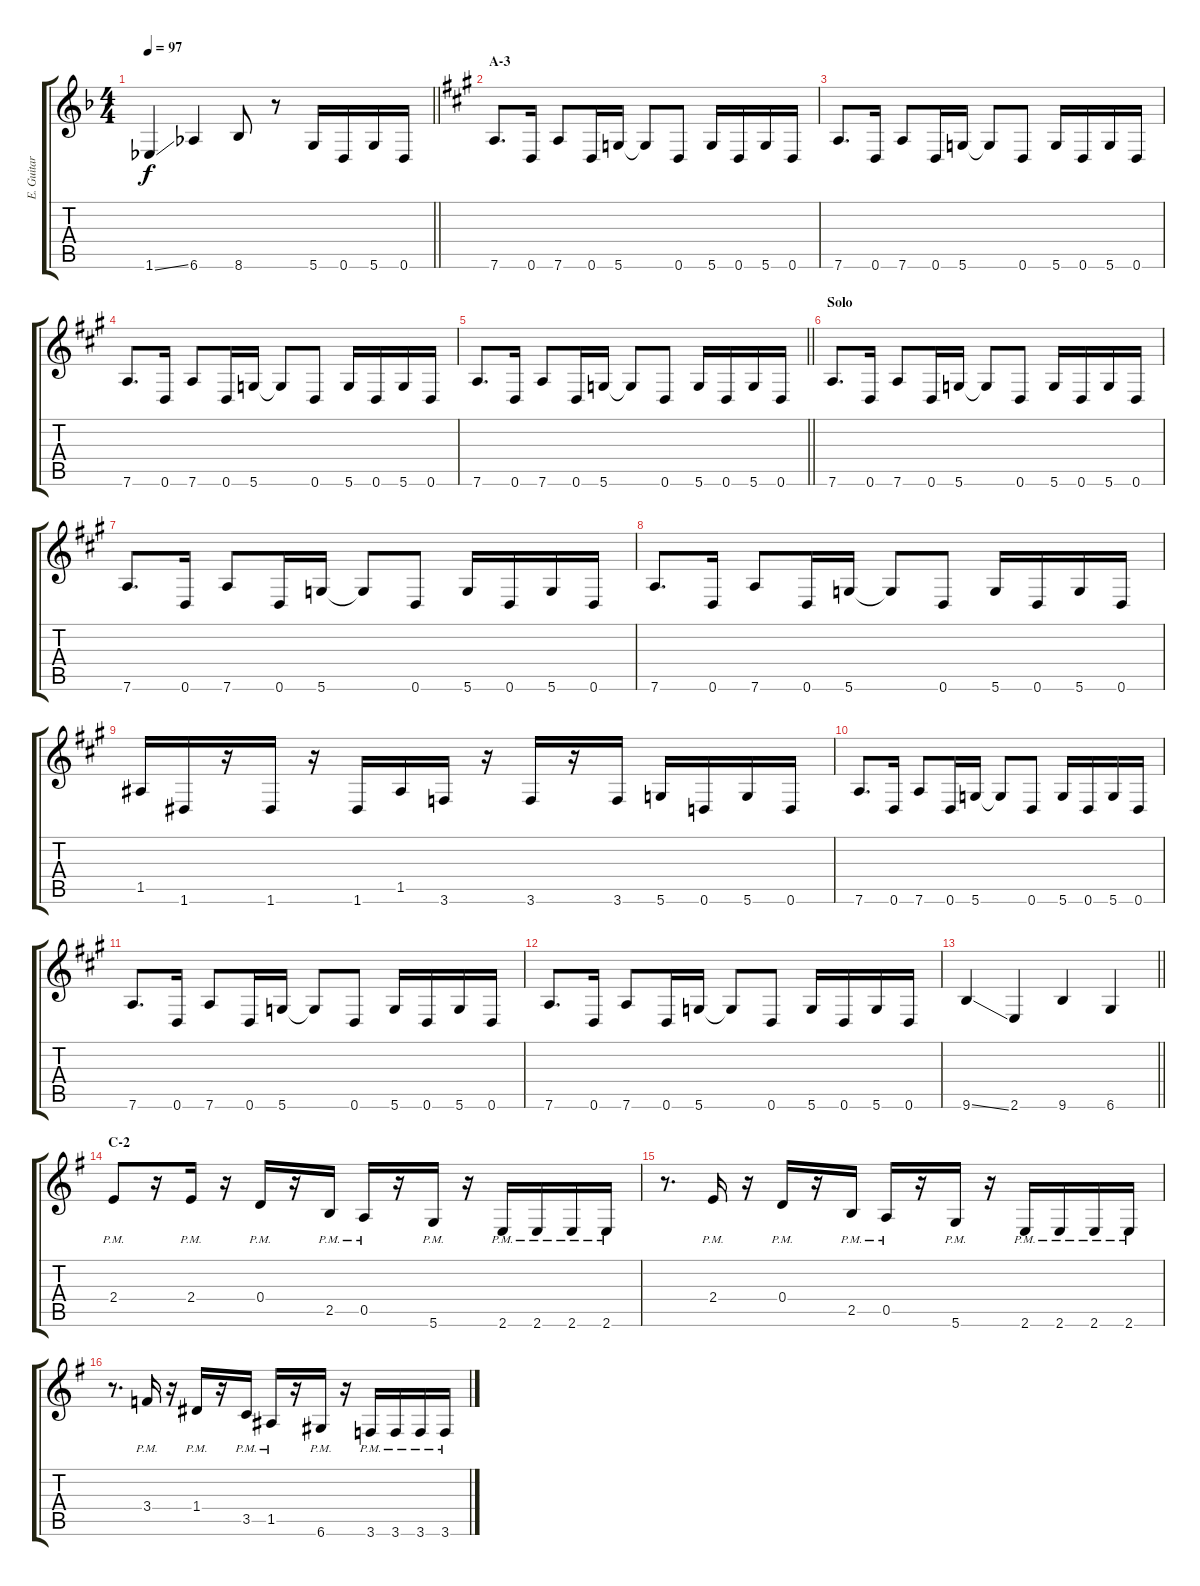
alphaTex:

\track ("E. Guitar II" "E. Guitar ") {instrument overdrivenguitar}
\staff {score tabs}
\tuning (E4 B3 G3 D3 A2 D2) {hide}
\ts (4 4)
\tempo 97
\clef g2
\barLineRight lightlight
\ks f
1.6{ss}.4{dy f} 6.6.4 8.6.8 r.8 5.6.16 0.6.16 5.6.16 0.6.16 |
\section ("" "A-3")
\ks a
7.6.8{d} 0.6.16 7.6.8 0.6.16 5.6.16 5.6{t}.8 0.6.8 5.6.16 0.6.16 5.6.16 0.6.16 |
7.6.8{d} 0.6.16 7.6.8 0.6.16 5.6.16 5.6{t}.8 0.6.8 5.6.16 0.6.16 5.6.16 0.6.16 |
7.6.8{d} 0.6.16 7.6.8 0.6.16 5.6.16 5.6{t}.8 0.6.8 5.6.16 0.6.16 5.6.16 0.6.16 |
\barLineRight lightlight
7.6.8{d} 0.6.16 7.6.8 0.6.16 5.6.16 5.6{t}.8 0.6.8 5.6.16 0.6.16 5.6.16 0.6.16 |
\section ("" "Solo")
7.6.8{d} 0.6.16 7.6.8 0.6.16 5.6.16 5.6{t}.8 0.6.8 5.6.16 0.6.16 5.6.16 0.6.16 |
7.6.8{d} 0.6.16 7.6.8 0.6.16 5.6.16 5.6{t}.8 0.6.8 5.6.16 0.6.16 5.6.16 0.6.16 |
7.6.8{d} 0.6.16 7.6.8 0.6.16 5.6.16 5.6{t}.8 0.6.8 5.6.16 0.6.16 5.6.16 0.6.16 |
1.5.16 1.6.16 r.16 1.6.16 r.16 1.6.16 1.5.16 3.6.16 r.16 3.6.16 r.16 3.6.16 5.6.16 0.6.16 5.6.16 0.6.16 |
7.6.8{d} 0.6.16 7.6.8 0.6.16 5.6.16 5.6{t}.8 0.6.8 5.6.16 0.6.16 5.6.16 0.6.16 |
7.6.8{d} 0.6.16 7.6.8 0.6.16 5.6.16 5.6{t}.8 0.6.8 5.6.16 0.6.16 5.6.16 0.6.16 |
7.6.8{d} 0.6.16 7.6.8 0.6.16 5.6.16 5.6{t}.8 0.6.8 5.6.16 0.6.16 5.6.16 0.6.16 |
\barLineRight lightlight
9.6{ss}.4 2.6.4 9.6.4 6.6.4 |
\section ("" "C-2")
\ks eminor
2.4{pm}.8 r.16 2.4{pm}.16 r.16 0.4{pm}.16 r.16 2.5{pm}.16 0.5{pm}.16 r.16 5.6{pm}.16 r.16 2.6{pm}.16 2.6{pm}.16 2.6{pm}.16 2.6{pm}.16 |
r.8{d} 2.4{pm}.16 r.16 0.4{pm}.16 r.16 2.5{pm}.16 0.5{pm}.16 r.16 5.6{pm}.16 r.16 2.6{pm}.16 2.6{pm}.16 2.6{pm}.16 2.6{pm}.16 |
r.8{d} 3.4{pm}.16 r.16 1.4{pm}.16 r.16 3.5{pm}.16 1.5{pm}.16 r.16 6.6{pm}.16 r.16 3.6{pm}.16 3.6{pm}.16 3.6{pm}.16 3.6{pm}.16
